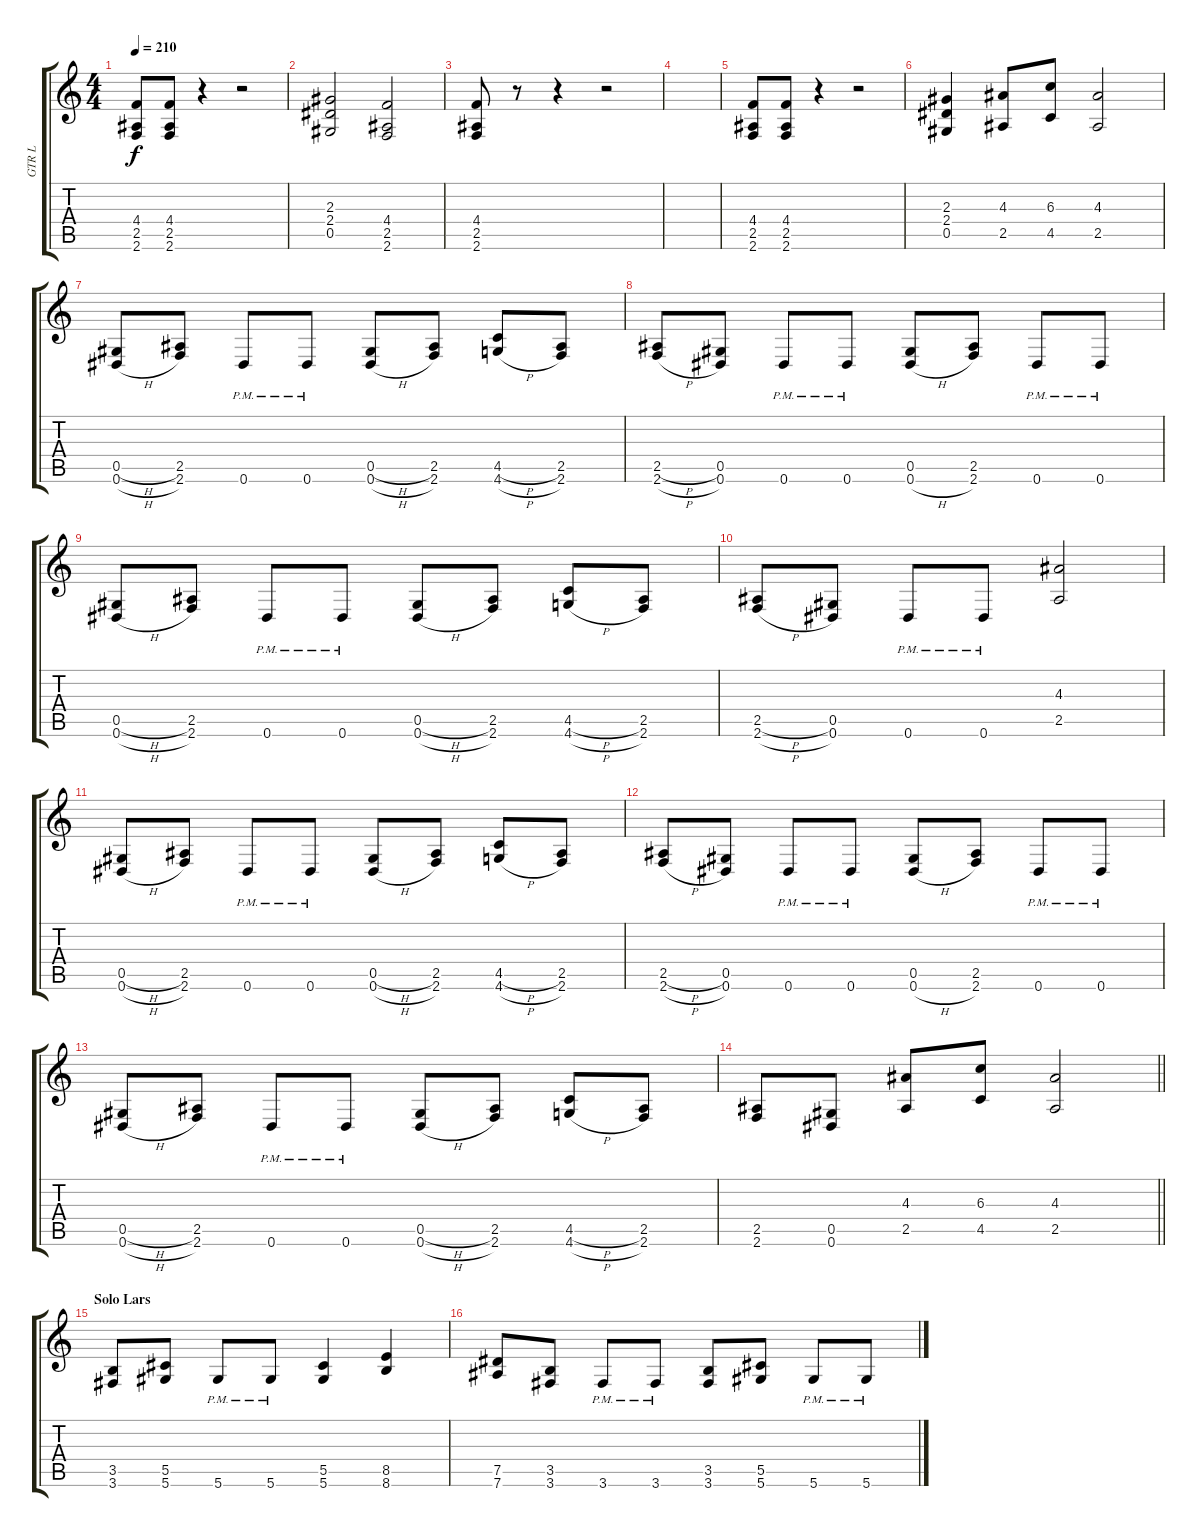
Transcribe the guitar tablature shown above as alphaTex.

\track ("GTR L" "GTR L") {instrument distortionguitar}
\staff {score tabs}
\tuning (Eb4 Bb3 Gb3 Db3 Ab2 Eb2) {hide}
\ts (4 4)
\tempo 210
\clef g2
\ks c
(4.4 2.5 2.6).8{dy f} (4.4 2.5 2.6).8 r.4 r.2 |
(2.3 2.4 0.5).2 (4.4 2.5 2.6).2 |
(4.4 2.5 2.6).8 r.8 r.4 r.2 |
|
(4.4 2.5 2.6).8 (4.4 2.5 2.6).8 r.4 r.2 |
(2.3 2.4 0.5).4 (4.3 2.5).8 (6.3 4.5).8 (4.3 2.5).2 |
(0.5{h} 0.6{h}).8 (2.5 2.6).8 0.6{pm}.8 0.6{pm}.8 (0.5{h} 0.6{h}).8 (2.5 2.6).8 (4.5{h} 4.6{h}).8 (2.5 2.6).8 |
(2.5{h} 2.6{h}).8 (0.5 0.6).8 0.6{pm}.8 0.6{pm}.8 (0.5 0.6{h}).8 (2.5 2.6).8 0.6{pm}.8 0.6{pm}.8 |
(0.5{h} 0.6{h}).8 (2.5 2.6).8 0.6{pm}.8 0.6{pm}.8 (0.5{h} 0.6{h}).8 (2.5 2.6).8 (4.5{h} 4.6{h}).8 (2.5 2.6).8 |
(2.5{h} 2.6{h}).8 (0.5 0.6).8 0.6{pm}.8 0.6{pm}.8 (4.3 2.5).2 |
(0.5{h} 0.6{h}).8 (2.5 2.6).8 0.6{pm}.8 0.6{pm}.8 (0.5{h} 0.6{h}).8 (2.5 2.6).8 (4.5{h} 4.6{h}).8 (2.5 2.6).8 |
(2.5{h} 2.6{h}).8 (0.5 0.6).8 0.6{pm}.8 0.6{pm}.8 (0.5 0.6{h}).8 (2.5 2.6).8 0.6{pm}.8 0.6{pm}.8 |
(0.5{h} 0.6{h}).8 (2.5 2.6).8 0.6{pm}.8 0.6{pm}.8 (0.5{h} 0.6{h}).8 (2.5 2.6).8 (4.5{h} 4.6{h}).8 (2.5 2.6).8 |
\barLineRight lightlight
(2.5 2.6).8 (0.5 0.6).8 (4.3 2.5).8 (6.3 4.5).8 (4.3 2.5).2 |
\section ("" "Solo Lars")
(3.5 3.6).8 (5.5 5.6).8 5.6{pm}.8 5.6{pm}.8 (5.5 5.6).4 (8.5 8.6).4 |
(7.5 7.6).8 (3.5 3.6).8 3.6{pm}.8 3.6{pm}.8 (3.5 3.6).8 (5.5 5.6).8 5.6{pm}.8 5.6{pm}.8
